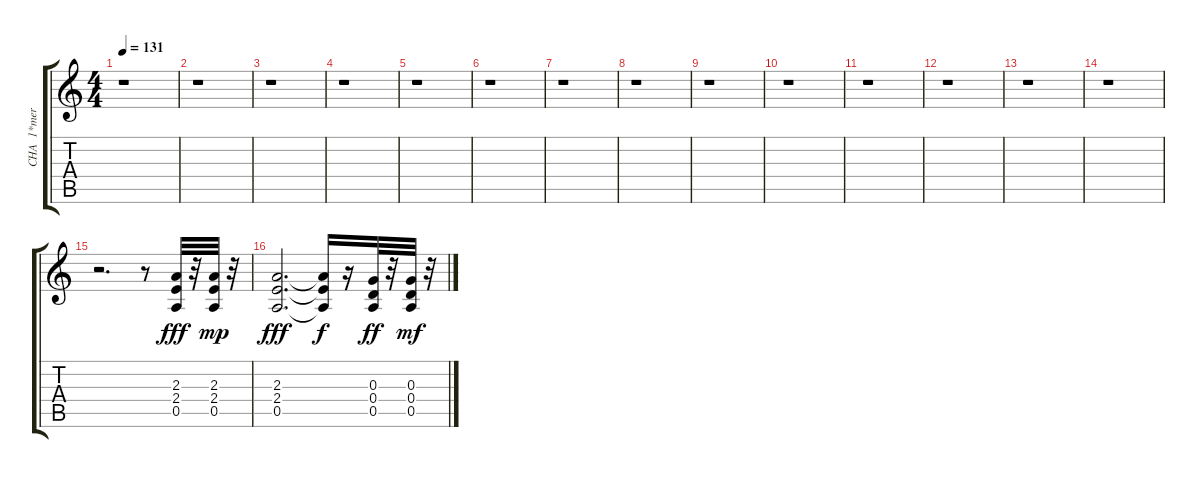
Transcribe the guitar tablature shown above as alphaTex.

\track ("CHA  1*merged" "CHA  1*mer") {instrument overdrivenguitar}
\staff {score tabs}
\tuning (E4 B3 G3 D3 A2 E2) {hide}
\ts (4 4)
\tempo 131
\clef g2
\ks c
r.1{dy f} |
r.1 |
r.1 |
r.1 |
r.1 |
r.1 |
r.1 |
r.1 |
r.1 |
r.1 |
r.1 |
r.1 |
r.1 |
r.1 |
r.2{d} r.8 (2.3 2.4 0.5).32{dy fff} r.32 (2.3 2.4 0.5).32{dy mp} r.32 |
(2.3 2.4 0.5).2{d dy fff} (2.3{t} 2.4{t} 0.5{t}).16{dy f} r.16 (0.3 0.4 0.5).32{dy ff} r.32 (0.3 0.4 0.5).32{dy mf} r.32
